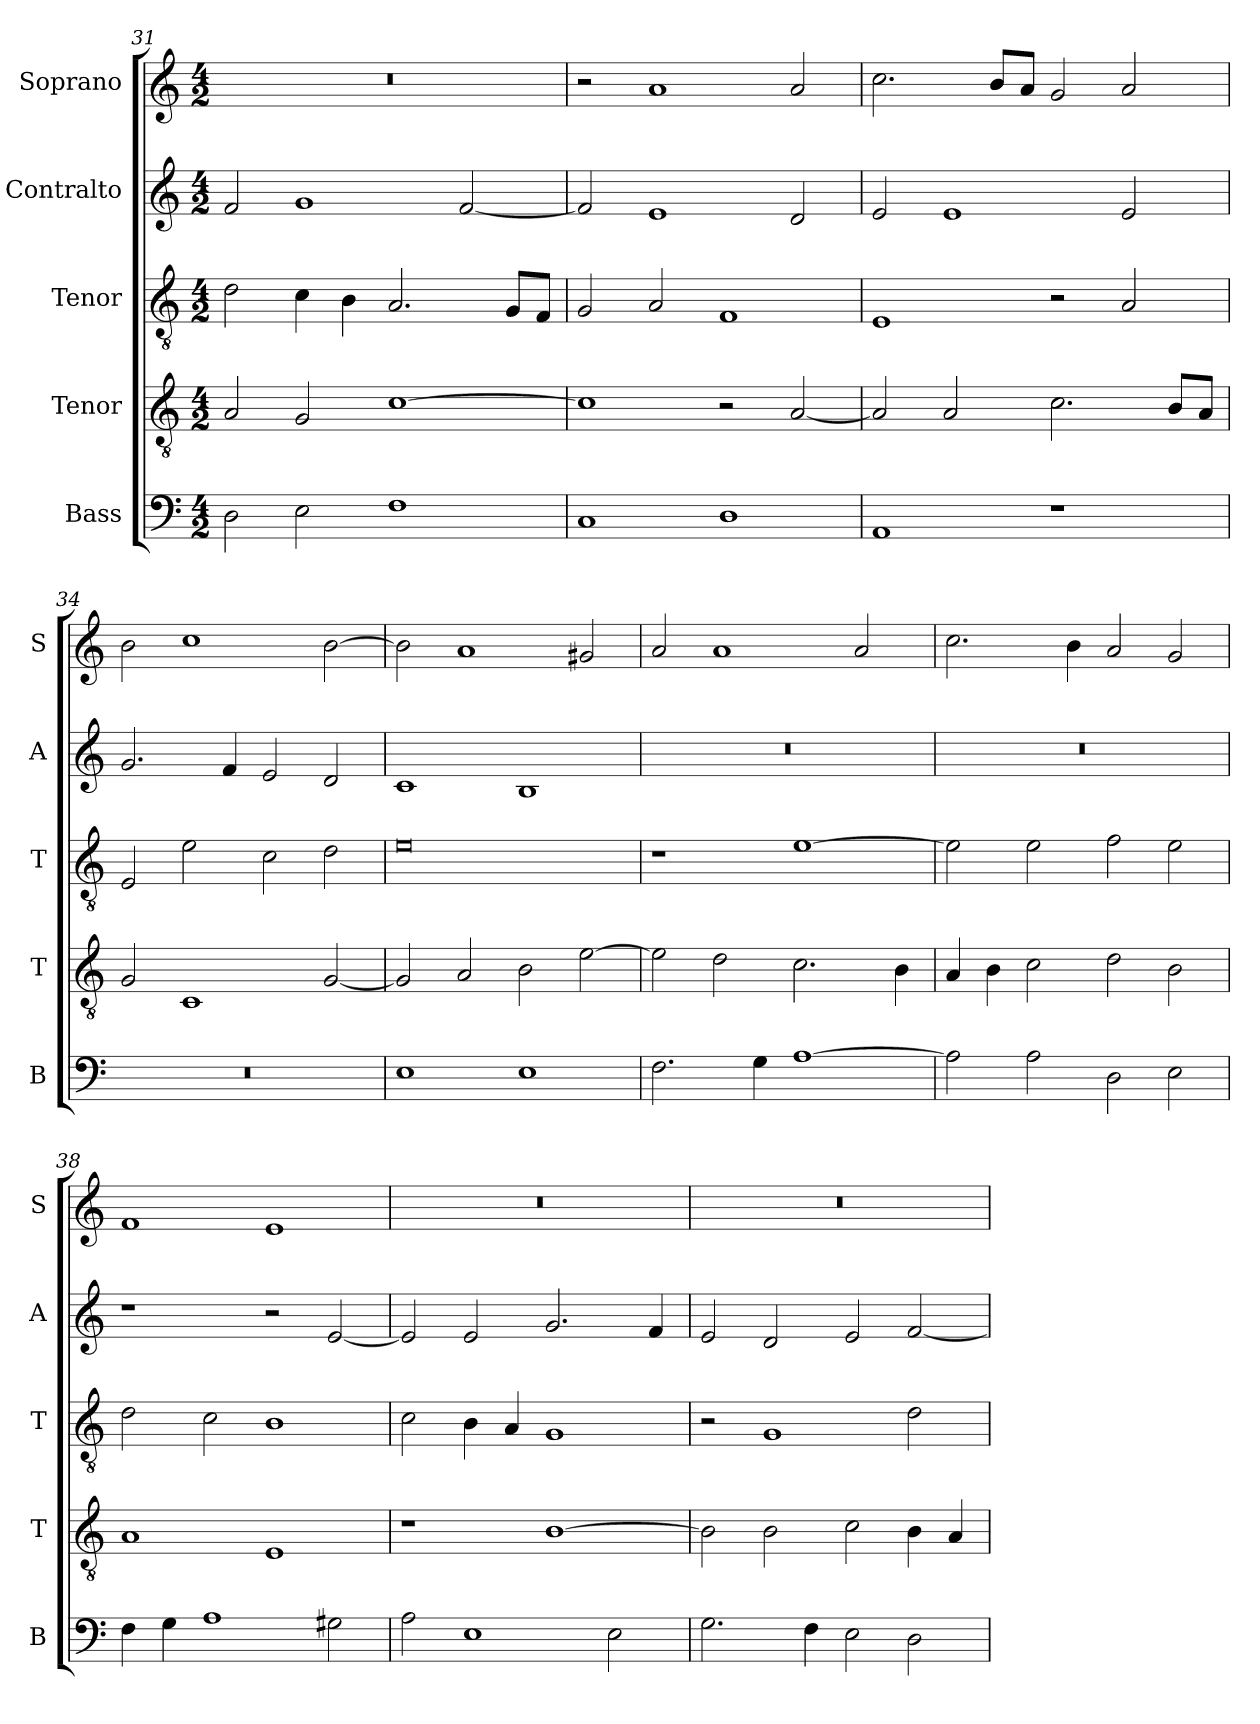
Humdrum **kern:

**kern	**kern	**kern	**kern	**kern
*part5	*part4	*part3	*part2	*part1
*staff5	*staff4	*staff3	*staff2	*staff1
*I"Bass	*I"Tenor	*I"Tenor	*I"Contralto	*I"Soprano
*I'B	*I'T	*I'T	*I'A	*I'S
*clefF4	*clefGv2	*clefGv2	*clefG2	*clefG2
*k[]	*k[]	*k[]	*k[]	*k[]
*A:aeo	*A:aeo	*A:aeo	*A:aeo	*A:aeo
*M4/2	*M4/2	*M4/2	*M4/2	*M4/2
=31	=31	=31	=31	=31
2D	2A	2d	2f	0r
2E	2G	4c	1g	.
.	.	4B	.	.
1F	[1c	2.A	.	.
.	.	.	[2f	.
.	.	8G/L	.	.
.	.	8F/J	.	.
=32	=32	=32	=32	=32
1C	1c]	2G	2f]	2r
.	.	2A	1e	1a
1D	2r	1F	.	.
.	[2A	.	2d	2a
=33	=33	=33	=33	=33
1AA	2A]	1E	2e	2.cc
.	2A	.	1e	.
.	.	.	.	8b/L
.	.	.	.	8a/J
1r	2.c	2r	.	2g
.	.	2A	2e	2a
.	8B/L	.	.	.
.	8A/J	.	.	.
=34	=34	=34	=34	=34
0r	2G	2E	2.g	2b
.	1C	2e	.	1cc
.	.	.	4f	.
.	.	2c	2e	.
.	[2G	2d	2d	[2b
=35	=35	=35	=35	=35
1E	2G]	0e	1c	2b]
.	2A	.	.	1a
1E	2B	.	1B	.
.	[2e	.	.	2g#X
=36	=36	=36	=36	=36
2.F	2e]	1r	0r	2a
.	2d	.	.	1a
4G	.	.	.	.
[1A	2.c	[1e	.	.
.	.	.	.	2a
.	4B	.	.	.
=37	=37	=37	=37	=37
2A]	4A	2e]	0r	2.cc
.	4B	.	.	.
2A	2c	2e	.	.
.	.	.	.	4b
2D	2d	2f	.	2a
2E	2B	2e	.	2g
=38	=38	=38	=38	=38
4F	1A	2d	1r	1f
4G	.	.	.	.
1A	.	2c	.	.
.	1E	1B	2r	1e
2G#X	.	.	[2e	.
=39	=39	=39	=39	=39
2A	1r	2c	2e]	0r
1E	.	4B	2e	.
.	.	4A	.	.
.	[1B	1G	2.g	.
2E	.	.	.	.
.	.	.	4f	.
=40	=40	=40	=40	=40
2.G	2B]	2r	2e	0r
.	2B	1G	2d	.
4F	.	.	.	.
2E	2c	.	2e	.
2D	4B	2d	[2f	.
.	4A	.	.	.
=	=	=	=	=
*-	*-	*-	*-	*-
